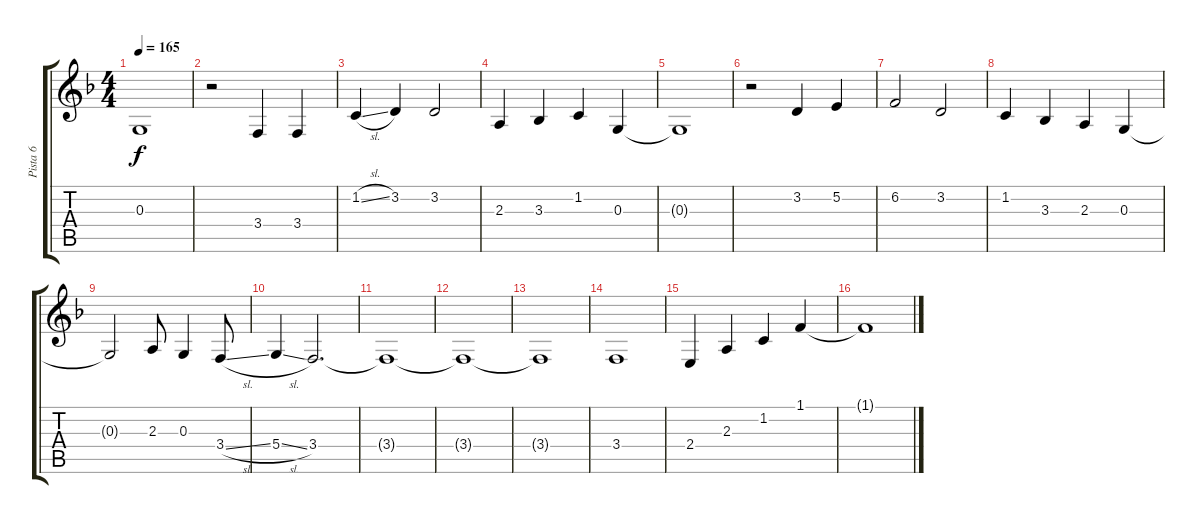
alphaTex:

\track ("Pista 6" "Pista 6") {instrument electricgrandpiano}
\staff {score tabs}
\tuning (E4 B3 G3 D3 A2 E2) {hide}
\ts (4 4)
\tempo 165
\clef g2
\ks f
0.3{t}.1{dy f} |
r.2 3.4.4 3.4.4 |
1.2{sl}.4 3.2.4 3.2.2 |
2.3.4 3.3.4 1.2.4 0.3.4 |
0.3{t}.1 |
r.2 3.2.4 5.2.4 |
6.2.2 3.2.2 |
1.2.4 3.3.4 2.3.4 0.3.4 |
0.3{t}.2 2.3.8 0.3.4 3.4{sl}.8 |
5.4{sl}.4 3.4.2{d} |
3.4{t}.1 |
3.4{t}.1 |
3.4{t}.1 |
3.4.1 |
2.4.4 2.3.4 1.2.4 1.1.4 |
1.1{t}.1
